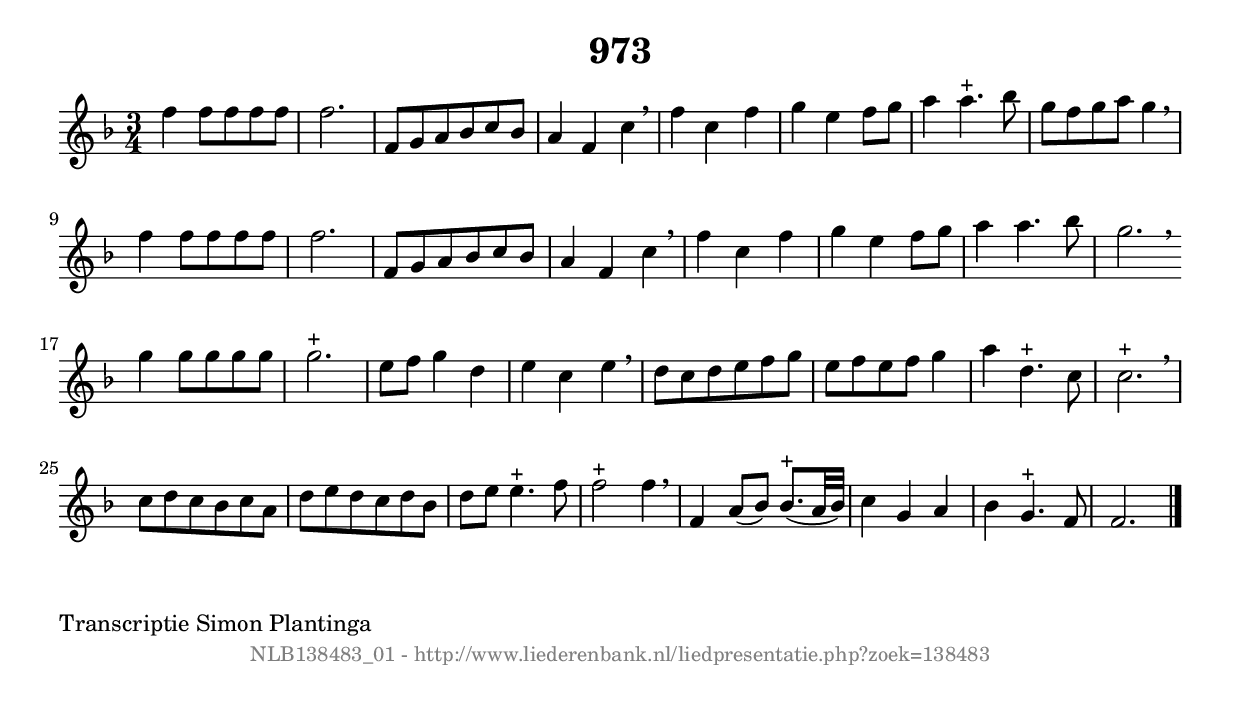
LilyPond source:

%
% produced by wce2krn 1.64 (7 June 2014)
%
\version"2.16"
#(append! paper-alist '(("long" . (cons (* 210 mm) (* 2000 mm)))))
#(set-default-paper-size "long")
sb = {\breathe}
mBreak = {\breathe }
bBreak = {\breathe }
x = {\once\override NoteHead #'style = #'cross }
gl=\glissando
itime={\override Staff.TimeSignature #'stencil = ##f }
ficta = {\once\set suggestAccidentals = ##t}
fine = {\once\override Score.RehearsalMark #'self-alignment-X = #1 \mark \markup {\italic{Fine}}}
dc = {\once\override Score.RehearsalMark #'self-alignment-X = #1 \mark \markup {\italic{D.C.}}}
dcf = {\once\override Score.RehearsalMark #'self-alignment-X = #1 \mark \markup {\italic{D.C. al Fine}}}
dcc = {\once\override Score.RehearsalMark #'self-alignment-X = #1 \mark \markup {\italic{D.C. al Coda}}}
ds = {\once\override Score.RehearsalMark #'self-alignment-X = #1 \mark \markup {\italic{D.S.}}}
dsf = {\once\override Score.RehearsalMark #'self-alignment-X = #1 \mark \markup {\italic{D.S. al Fine}}}
dsc = {\once\override Score.RehearsalMark #'self-alignment-X = #1 \mark \markup {\italic{D.S. al Coda}}}
pv = {\set Score.repeatCommands = #'((volta "1"))}
sv = {\set Score.repeatCommands = #'((volta "2"))}
tv = {\set Score.repeatCommands = #'((volta "3"))}
qv = {\set Score.repeatCommands = #'((volta "4"))}
xv = {\set Score.repeatCommands = #'((volta #f))}
\header{ tagline = ""
title = "973"
}
\score {{
\key f \major
\relative g'
{
\set melismaBusyProperties = #'()
\time 3/4
\tempo 4=120
\override Score.MetronomeMark #'transparent = ##t
\override Score.RehearsalMark #'break-visibility = #(vector #t #t #f)
f'4 f8 f8 f8 f8 | f2. | f,8 g8 a8 bes8 c8 bes8 | a4 f4 c'4 \sb | f4 c4 f4 | g4 e4 f8 g8 | a4 a4.^"+" bes8 | g8 f8 g8 a8 g4 | \mBreak \bar "|"
f4 f8 f8 f8 f8 | f2. | f,8 g8 a8 bes8 c8 bes8 | a4 f4 c'4 \sb | f4 c4 f4 | g4 e4 f8 g8 | a4 a4. bes8 | g2. \bar ":|:" \bBreak
g4 g8 g8 g8 g8 | g2.^"+" | e8 f8 g4 d4 | e4 c4 e4 \sb | d8 c8 d8 e8 f8 g8 | e8 f8 e8 f8 g4 | a4 d,4.^"+" c8 | c2.^"+" | \mBreak \bar "|"
c8 d8 c8 bes8 c8 a8 | d8 e8 d8 c8 d8 bes8 | d8 e8 e4.^"+" f8 | f2^"+" f4 \sb | f,4 a8( bes8) bes8.(^"+" a32 bes32) | c4 g4 a4 | bes4 g4.^"+" f8 | f2. \bar "|."
 }}
 \midi { }
 \layout {
            indent = 0.0\cm
}
}
\markup { \wordwrap-string #" 
Transcriptie Simon Plantinga
"}
\markup { \vspace #0 } \markup { \with-color #grey \fill-line { \center-column { \smaller "NLB138483_01 - http://www.liederenbank.nl/liedpresentatie.php?zoek=138483" } } }
